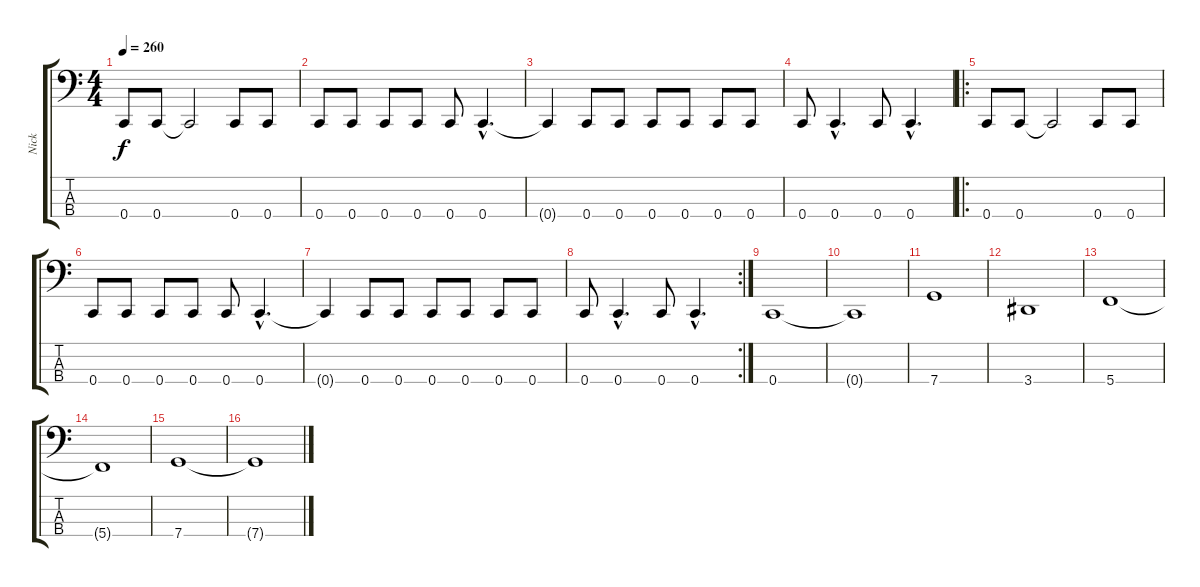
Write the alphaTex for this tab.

\track ("Nick" "Nick") {instrument electricbassfinger}
\staff {score tabs}
\tuning (F2 C2 G1 C1) {hide}
\ts (4 4)
\tempo 260
\clef f4
\ks c
0.4.8{dy f} 0.4.8 0.4{t}.2 0.4.8 0.4.8 |
0.4.8 0.4.8 0.4.8 0.4.8 0.4.8 0.4{hac}.4{d} |
0.4{t}.4 0.4.8 0.4.8 0.4.8 0.4.8 0.4.8 0.4.8 |
0.4.8 0.4{hac}.4{d} 0.4.8 0.4{hac}.4{d} |
\ro
0.4.8 0.4.8 0.4{t}.2 0.4.8 0.4.8 |
0.4.8 0.4.8 0.4.8 0.4.8 0.4.8 0.4{hac}.4{d} |
0.4{t}.4 0.4.8 0.4.8 0.4.8 0.4.8 0.4.8 0.4.8 |
\rc 2
0.4.8 0.4{hac}.4{d} 0.4.8 0.4{hac}.4{d} |
0.4.1 |
0.4{t}.1 |
7.4.1 |
3.4.1 |
5.4.1 |
5.4{t}.1 |
7.4.1 |
7.4{t}.1
